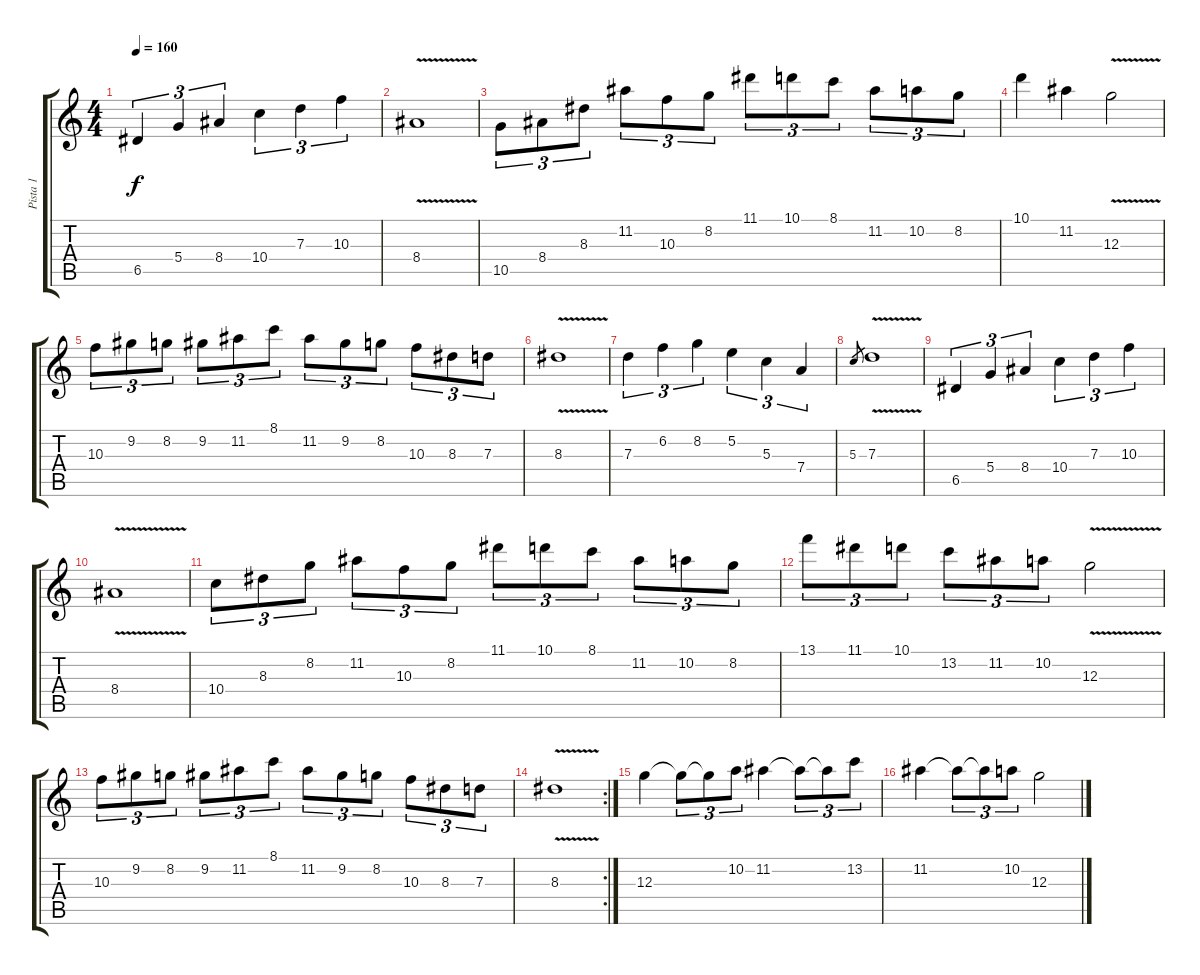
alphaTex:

\track ("Pista 1" "Pista 1") {instrument overdrivenguitar}
\staff {score tabs}
\tuning (E4 B3 G3 D3 A2 E2) {hide}
\ts (4 4)
\tempo 160
\clef g2
\ks c
6.5.4{tu (3 2) dy f} 5.4.4{tu (3 2)} 8.4.4{tu (3 2)} 10.4.4{tu (3 2)} 7.3.4{tu (3 2)} 10.3.4{tu (3 2)} |
8.4{v}.1 |
10.5.8{tu (3 2)} 8.4.8{tu (3 2)} 8.3.8{tu (3 2)} 11.2.8{tu (3 2)} 10.3.8{tu (3 2)} 8.2.8{tu (3 2)} 11.1.8{tu (3 2)} 10.1.8{tu (3 2)} 8.1.8{tu (3 2)} 11.2.8{tu (3 2)} 10.2.8{tu (3 2)} 8.2.8{tu (3 2)} |
10.1.4 11.2.4 12.3{v}.2 |
10.3.8{tu (3 2)} 9.2.8{tu (3 2)} 8.2.8{tu (3 2)} 9.2.8{tu (3 2)} 11.2.8{tu (3 2)} 8.1.8{tu (3 2)} 11.2.8{tu (3 2)} 9.2.8{tu (3 2)} 8.2.8{tu (3 2)} 10.3.8{tu (3 2)} 8.3.8{tu (3 2)} 7.3.8{tu (3 2)} |
8.3{v}.1 |
7.3.4{tu (3 2)} 6.2.4{tu (3 2)} 8.2.4{tu (3 2)} 5.2.4{tu (3 2)} 5.3.4{tu (3 2)} 7.4.4{tu (3 2)} |
5.3.8{gr} 7.3{v}.1 |
6.5.4{tu (3 2)} 5.4.4{tu (3 2)} 8.4.4{tu (3 2)} 10.4.4{tu (3 2)} 7.3.4{tu (3 2)} 10.3.4{tu (3 2)} |
8.4{v}.1 |
10.4.8{tu (3 2)} 8.3.8{tu (3 2)} 8.2.8{tu (3 2)} 11.2.8{tu (3 2)} 10.3.8{tu (3 2)} 8.2.8{tu (3 2)} 11.1.8{tu (3 2)} 10.1.8{tu (3 2)} 8.1.8{tu (3 2)} 11.2.8{tu (3 2)} 10.2.8{tu (3 2)} 8.2.8{tu (3 2)} |
13.1.8{tu (3 2)} 11.1.8{tu (3 2)} 10.1.8{tu (3 2)} 13.2.8{tu (3 2)} 11.2.8{tu (3 2)} 10.2.8{tu (3 2)} 12.3{v}.2 |
10.3.8{tu (3 2)} 9.2.8{tu (3 2)} 8.2.8{tu (3 2)} 9.2.8{tu (3 2)} 11.2.8{tu (3 2)} 8.1.8{tu (3 2)} 11.2.8{tu (3 2)} 9.2.8{tu (3 2)} 8.2.8{tu (3 2)} 10.3.8{tu (3 2)} 8.3.8{tu (3 2)} 7.3.8{tu (3 2)} |
\rc 2
8.3{v}.1 |
12.3.4 12.3{t}.8{tu (3 2)} 12.3{t}.8{tu (3 2)} 10.2.8{tu (3 2)} 11.2.4 11.2{t}.8{tu (3 2)} 11.2{t}.8{tu (3 2)} 13.2.8{tu (3 2)} |
11.2.4 11.2{t}.8{tu (3 2)} 11.2{t}.8{tu (3 2)} 10.2.8{tu (3 2)} 12.3.2
